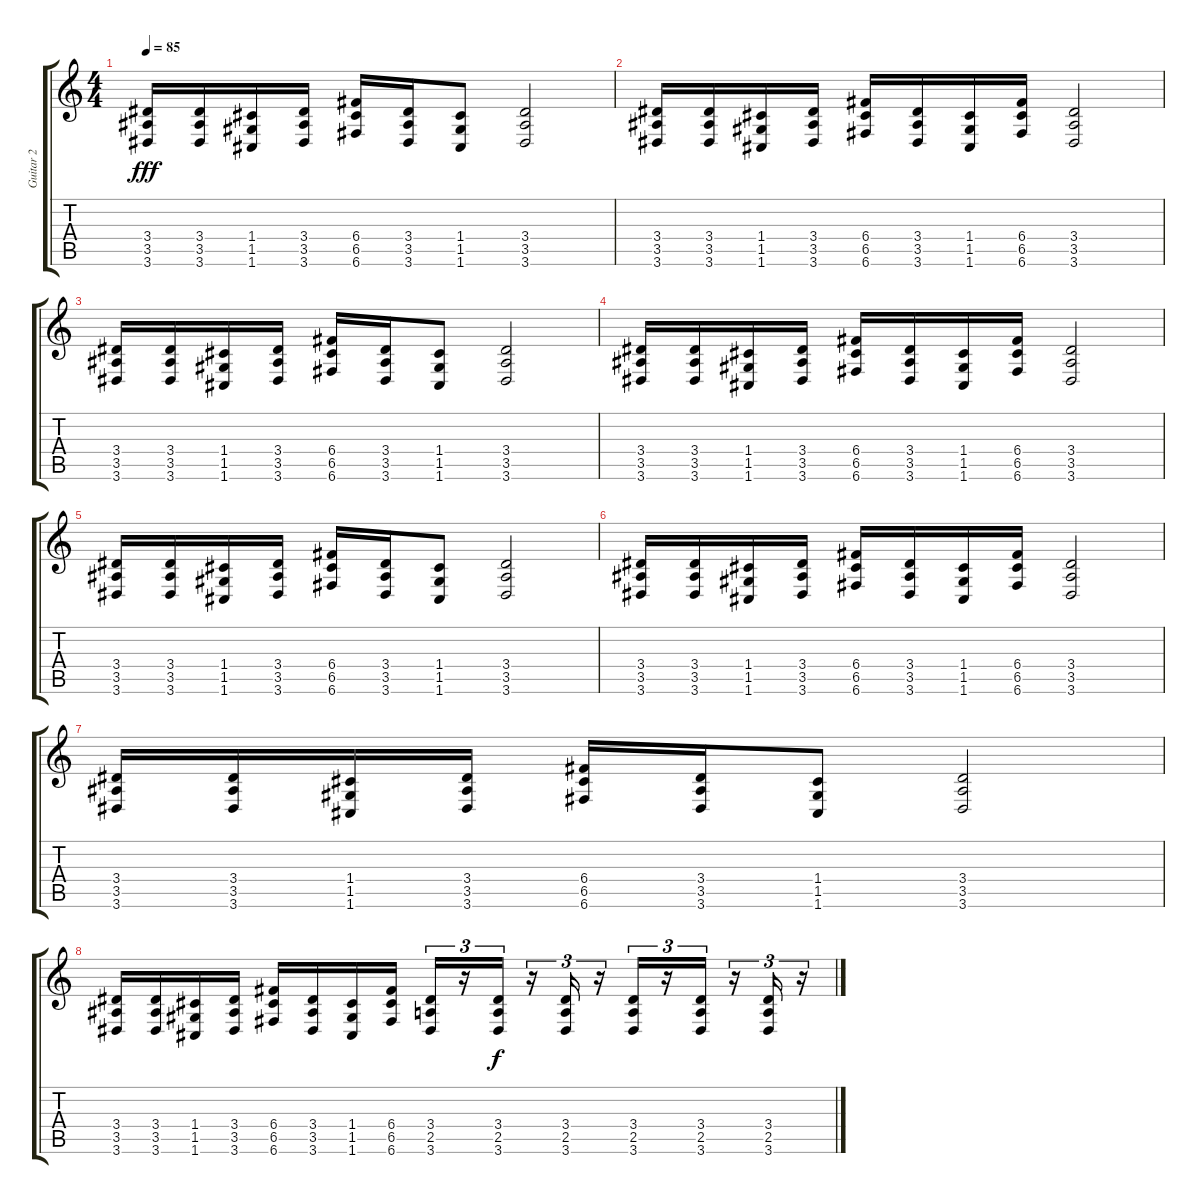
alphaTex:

\track ("Guitar 2" "Guitar 2") {instrument distortionguitar}
\staff {score tabs}
\tuning (D4 A3 F3 C3 G2 C2) {hide}
\ts (4 4)
\tempo 85
\clef g2
\ks c
(3.4 3.5 3.6).16{dy fff} (3.4 3.5 3.6).16 (1.4 1.5 1.6).16 (3.4 3.5 3.6).16 (6.4 6.5 6.6).16 (3.4 3.5 3.6).16 (1.4 1.5 1.6).8 (3.4 3.5 3.6).2 |
(3.4 3.5 3.6).16 (3.4 3.5 3.6).16 (1.4 1.5 1.6).16 (3.4 3.5 3.6).16 (6.4 6.5 6.6).16 (3.4 3.5 3.6).16 (1.4 1.5 1.6).16 (6.4 6.5 6.6).16 (3.4 3.5 3.6).2 |
(3.4 3.5 3.6).16 (3.4 3.5 3.6).16 (1.4 1.5 1.6).16 (3.4 3.5 3.6).16 (6.4 6.5 6.6).16 (3.4 3.5 3.6).16 (1.4 1.5 1.6).8 (3.4 3.5 3.6).2 |
(3.4 3.5 3.6).16 (3.4 3.5 3.6).16 (1.4 1.5 1.6).16 (3.4 3.5 3.6).16 (6.4 6.5 6.6).16 (3.4 3.5 3.6).16 (1.4 1.5 1.6).16 (6.4 6.5 6.6).16 (3.4 3.5 3.6).2 |
(3.4 3.5 3.6).16 (3.4 3.5 3.6).16 (1.4 1.5 1.6).16 (3.4 3.5 3.6).16 (6.4 6.5 6.6).16 (3.4 3.5 3.6).16 (1.4 1.5 1.6).8 (3.4 3.5 3.6).2 |
(3.4 3.5 3.6).16 (3.4 3.5 3.6).16 (1.4 1.5 1.6).16 (3.4 3.5 3.6).16 (6.4 6.5 6.6).16 (3.4 3.5 3.6).16 (1.4 1.5 1.6).16 (6.4 6.5 6.6).16 (3.4 3.5 3.6).2 |
(3.4 3.5 3.6).16 (3.4 3.5 3.6).16 (1.4 1.5 1.6).16 (3.4 3.5 3.6).16 (6.4 6.5 6.6).16 (3.4 3.5 3.6).16 (1.4 1.5 1.6).8 (3.4 3.5 3.6).2 |
(3.4 3.5 3.6).16 (3.4 3.5 3.6).16 (1.4 1.5 1.6).16 (3.4 3.5 3.6).16 (6.4 6.5 6.6).16 (3.4 3.5 3.6).16 (1.4 1.5 1.6).16 (6.4 6.5 6.6).16 (3.4 2.5 3.6).16{tu (3 2)} r.16{tu (3 2)} (3.4 2.5 3.6).16{tu (3 2) dy f} r.16{tu (3 2)} (3.4 2.5 3.6).16{tu (3 2)} r.16{tu (3 2)} (3.4 2.5 3.6).16{tu (3 2)} r.16{tu (3 2)} (3.4 2.5 3.6).16{tu (3 2)} r.16{tu (3 2)} (3.4 2.5 3.6).16{tu (3 2)} r.16{tu (3 2)}
